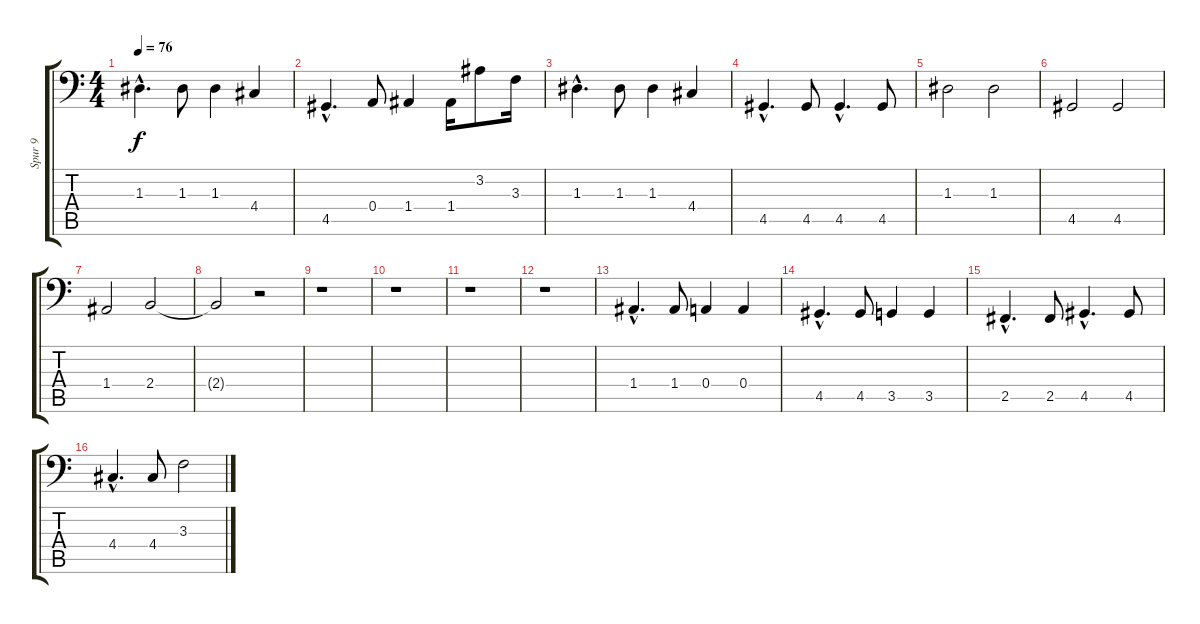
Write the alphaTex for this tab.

\track ("Spur 9" "Spur 9") {instrument electricbassfinger}
\staff {score tabs}
\tuning (C3 G2 D2 A1 E1 B0) {hide}
\ts (4 4)
\tempo 76
\clef f4
\ks c
1.3{hac}.4{d dy f} 1.3.8 1.3.4 4.4.4 |
4.5{hac}.4{d} 0.4.8 1.4.4 1.4.16 3.2.8 3.3.16 |
1.3{hac}.4{d} 1.3.8 1.3.4 4.4.4 |
4.5{hac}.4{d} 4.5.8 4.5{hac}.4{d} 4.5.8 |
1.3.2 1.3.2 |
4.5.2 4.5.2 |
1.4.2 2.4.2 |
2.4{t}.2 r.2 |
r.1 |
r.1 |
r.1 |
r.1 |
1.4{hac}.4{d} 1.4.8 0.4.4 0.4.4 |
4.5{hac}.4{d} 4.5.8 3.5.4 3.5.4 |
2.5{hac}.4{d} 2.5.8 4.5{hac}.4{d} 4.5.8 |
4.4{hac}.4{d} 4.4.8 3.3.2
